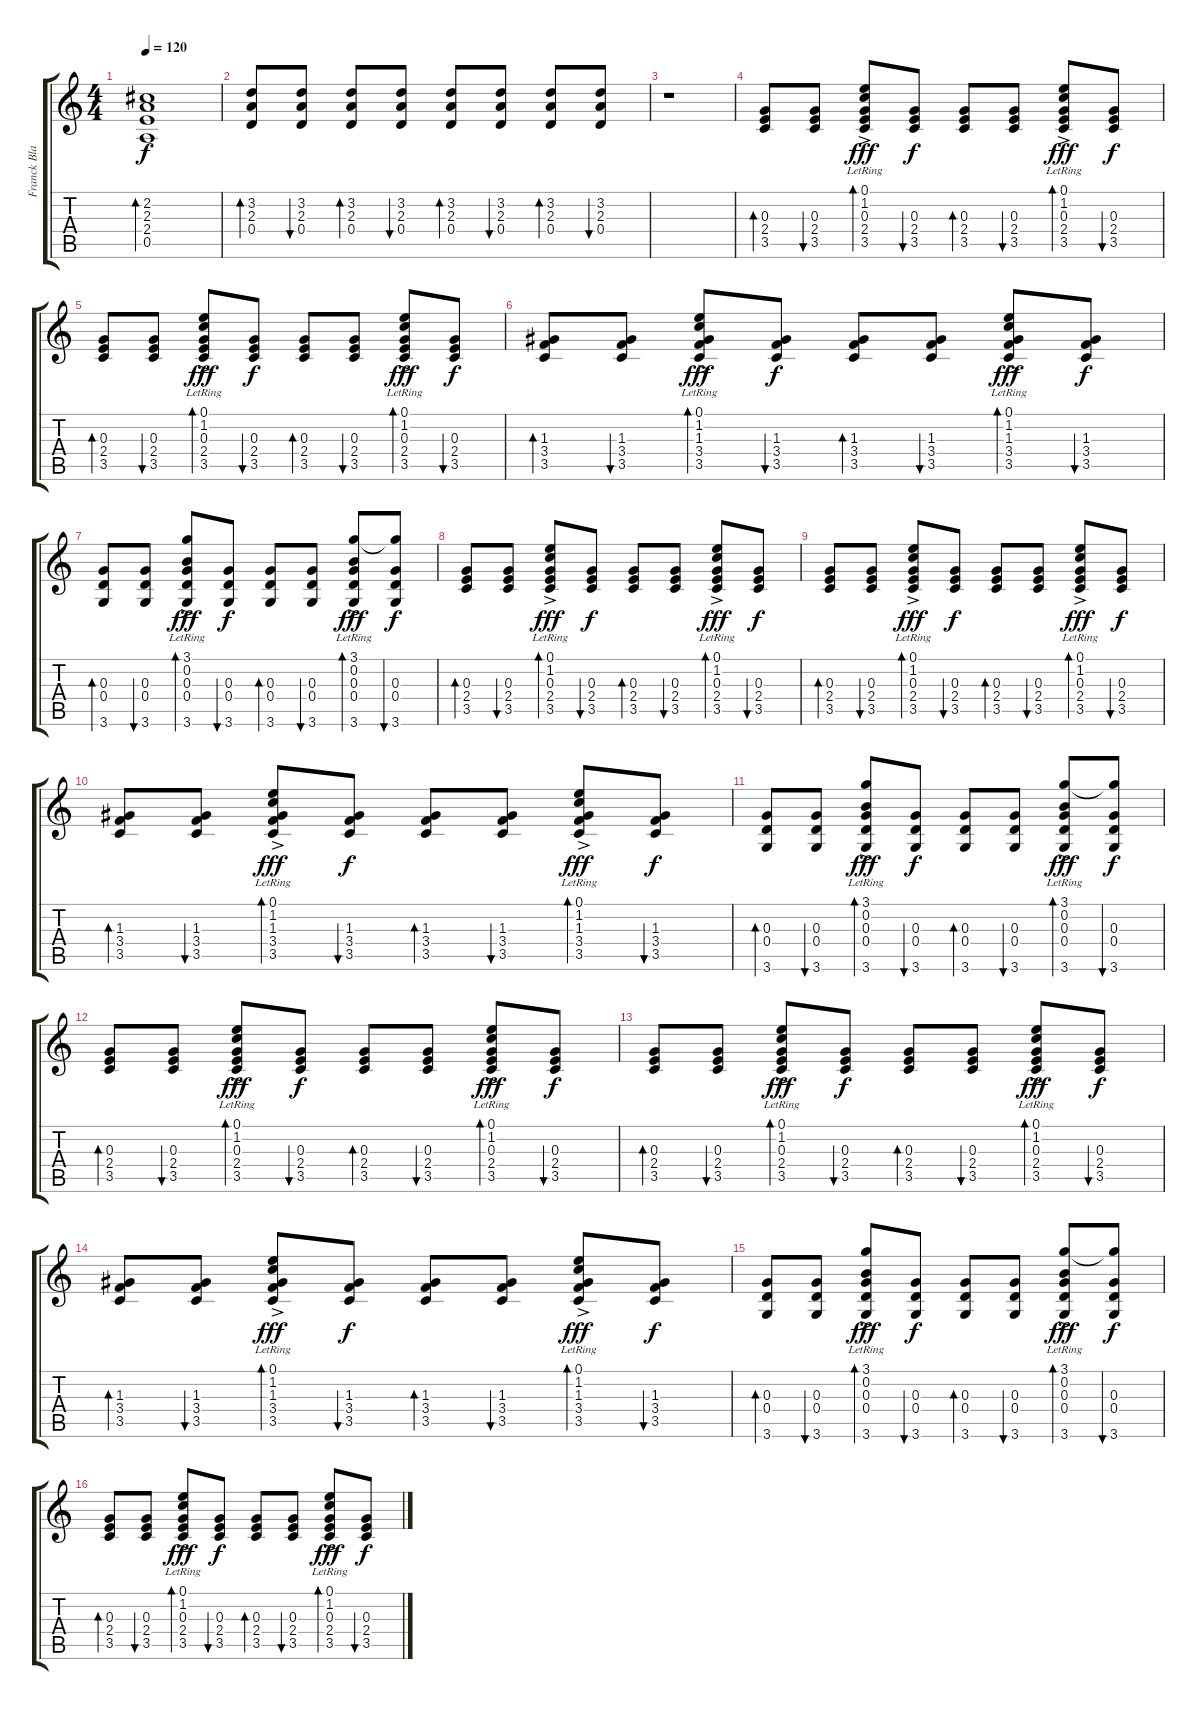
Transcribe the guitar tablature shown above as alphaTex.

\track ("Franck Black" "Franck Bla") {instrument acousticguitarsteel}
\staff {score tabs}
\tuning (E4 B3 G3 D3 A2 E2) {hide}
\ts (4 4)
\tempo 120
\clef g2
\ks c
(2.2 2.3 2.4 0.5).1{bd 60 dy f} |
(3.2 2.3 0.4).8{bd 30} (3.2 2.3 0.4).8{bu 30} (3.2 2.3 0.4).8{bd 30} (3.2 2.3 0.4).8{bu 30} (3.2 2.3 0.4).8{bd 30} (3.2 2.3 0.4).8{bu 30} (3.2 2.3 0.4).8{bd 30} (3.2 2.3 0.4).8{bu 30} |
r.1 |
\section ("" "")
(0.3 2.4 3.5).8{bd 30} (0.3 2.4 3.5).8{bu 30} (0.1{lr} 1.2{lr} 0.3{ac} 2.4 3.5).8{bd 30 dy fff} (0.3 2.4 3.5).8{bu 30 dy f} (0.3 2.4 3.5).8{bd 30} (0.3 2.4 3.5).8{bu 30} (0.1{lr} 1.2{lr} 0.3{ac} 2.4 3.5).8{bd 30 dy fff} (0.3 2.4 3.5).8{bu 30 dy f} |
(0.3 2.4 3.5).8{bd 30} (0.3 2.4 3.5).8{bu 30} (0.1{lr} 1.2{lr} 0.3{ac} 2.4 3.5).8{bd 30 dy fff} (0.3 2.4 3.5).8{bu 30 dy f} (0.3 2.4 3.5).8{bd 30} (0.3 2.4 3.5).8{bu 30} (0.1{lr} 1.2{lr} 0.3{ac} 2.4 3.5).8{bd 30 dy fff} (0.3 2.4 3.5).8{bu 30 dy f} |
(1.3 3.4 3.5).8{bd 30} (1.3 3.4 3.5).8{bu 30} (0.1{lr} 1.2{lr} 1.3{ac} 3.4 3.5).8{bd 30 dy fff} (1.3 3.4 3.5).8{bu 30 dy f} (1.3 3.4 3.5).8{bd 30} (1.3 3.4 3.5).8{bu 30} (0.1{lr} 1.2{lr} 1.3{ac} 3.4 3.5).8{bd 30 dy fff} (1.3 3.4 3.5).8{bu 30 dy f} |
(0.3 0.4 3.6).8{bd 30} (0.3 0.4 3.6).8{bu 30} (3.1{lr} 0.2{lr} 0.3{ac} 0.4 3.6).8{bd 30 dy fff} (0.3 0.4 3.6).8{bu 30 dy f} (0.3 0.4 3.6).8{bd 30} (0.3 0.4 3.6).8{bu 30} (3.1 0.2{lr} 0.3{ac} 0.4 3.6).8{bd 30 dy fff} (3.1{t} 0.3 0.4 3.6).8{bu 30 dy f} |
(0.3 2.4 3.5).8{bd 30} (0.3 2.4 3.5).8{bu 30} (0.1{lr} 1.2{lr} 0.3{ac} 2.4 3.5).8{bd 30 dy fff} (0.3 2.4 3.5).8{bu 30 dy f} (0.3 2.4 3.5).8{bd 30} (0.3 2.4 3.5).8{bu 30} (0.1{lr} 1.2{lr} 0.3{ac} 2.4 3.5).8{bd 30 dy fff} (0.3 2.4 3.5).8{bu 30 dy f} |
(0.3 2.4 3.5).8{bd 30} (0.3 2.4 3.5).8{bu 30} (0.1{lr} 1.2{lr} 0.3{ac} 2.4 3.5).8{bd 30 dy fff} (0.3 2.4 3.5).8{bu 30 dy f} (0.3 2.4 3.5).8{bd 30} (0.3 2.4 3.5).8{bu 30} (0.1{lr} 1.2{lr} 0.3{ac} 2.4 3.5).8{bd 30 dy fff} (0.3 2.4 3.5).8{bu 30 dy f} |
(1.3 3.4 3.5).8{bd 30} (1.3 3.4 3.5).8{bu 30} (0.1{lr} 1.2{lr} 1.3{ac} 3.4 3.5).8{bd 30 dy fff} (1.3 3.4 3.5).8{bu 30 dy f} (1.3 3.4 3.5).8{bd 30} (1.3 3.4 3.5).8{bu 30} (0.1{lr} 1.2{lr} 1.3{ac} 3.4 3.5).8{bd 30 dy fff} (1.3 3.4 3.5).8{bu 30 dy f} |
(0.3 0.4 3.6).8{bd 30} (0.3 0.4 3.6).8{bu 30} (3.1{lr} 0.2{lr} 0.3{ac} 0.4 3.6).8{bd 30 dy fff} (0.3 0.4 3.6).8{bu 30 dy f} (0.3 0.4 3.6).8{bd 30} (0.3 0.4 3.6).8{bu 30} (3.1 0.2{lr} 0.3{ac} 0.4 3.6).8{bd 30 dy fff} (3.1{t} 0.3 0.4 3.6).8{bu 30 dy f} |
(0.3 2.4 3.5).8{bd 30} (0.3 2.4 3.5).8{bu 30} (0.1{lr} 1.2{lr} 0.3{ac} 2.4 3.5).8{bd 30 dy fff} (0.3 2.4 3.5).8{bu 30 dy f} (0.3 2.4 3.5).8{bd 30} (0.3 2.4 3.5).8{bu 30} (0.1{lr} 1.2{lr} 0.3{ac} 2.4 3.5).8{bd 30 dy fff} (0.3 2.4 3.5).8{bu 30 dy f} |
(0.3 2.4 3.5).8{bd 30} (0.3 2.4 3.5).8{bu 30} (0.1{lr} 1.2{lr} 0.3{ac} 2.4 3.5).8{bd 30 dy fff} (0.3 2.4 3.5).8{bu 30 dy f} (0.3 2.4 3.5).8{bd 30} (0.3 2.4 3.5).8{bu 30} (0.1{lr} 1.2{lr} 0.3{ac} 2.4 3.5).8{bd 30 dy fff} (0.3 2.4 3.5).8{bu 30 dy f} |
(1.3 3.4 3.5).8{bd 30} (1.3 3.4 3.5).8{bu 30} (0.1{lr} 1.2{lr} 1.3{ac} 3.4 3.5).8{bd 30 dy fff} (1.3 3.4 3.5).8{bu 30 dy f} (1.3 3.4 3.5).8{bd 30} (1.3 3.4 3.5).8{bu 30} (0.1{lr} 1.2{lr} 1.3{ac} 3.4 3.5).8{bd 30 dy fff} (1.3 3.4 3.5).8{bu 30 dy f} |
(0.3 0.4 3.6).8{bd 30} (0.3 0.4 3.6).8{bu 30} (3.1{lr} 0.2{lr} 0.3{ac} 0.4 3.6).8{bd 30 dy fff} (0.3 0.4 3.6).8{bu 30 dy f} (0.3 0.4 3.6).8{bd 30} (0.3 0.4 3.6).8{bu 30} (3.1 0.2{lr} 0.3{ac} 0.4 3.6).8{bd 30 dy fff} (3.1{t} 0.3 0.4 3.6).8{bu 30 dy f} |
(0.3 2.4 3.5).8{bd 30} (0.3 2.4 3.5).8{bu 30} (0.1{lr} 1.2{lr} 0.3{ac} 2.4 3.5).8{bd 30 dy fff} (0.3 2.4 3.5).8{bu 30 dy f} (0.3 2.4 3.5).8{bd 30} (0.3 2.4 3.5).8{bu 30} (0.1{lr} 1.2{lr} 0.3{ac} 2.4 3.5).8{bd 30 dy fff} (0.3 2.4 3.5).8{bu 30 dy f}
